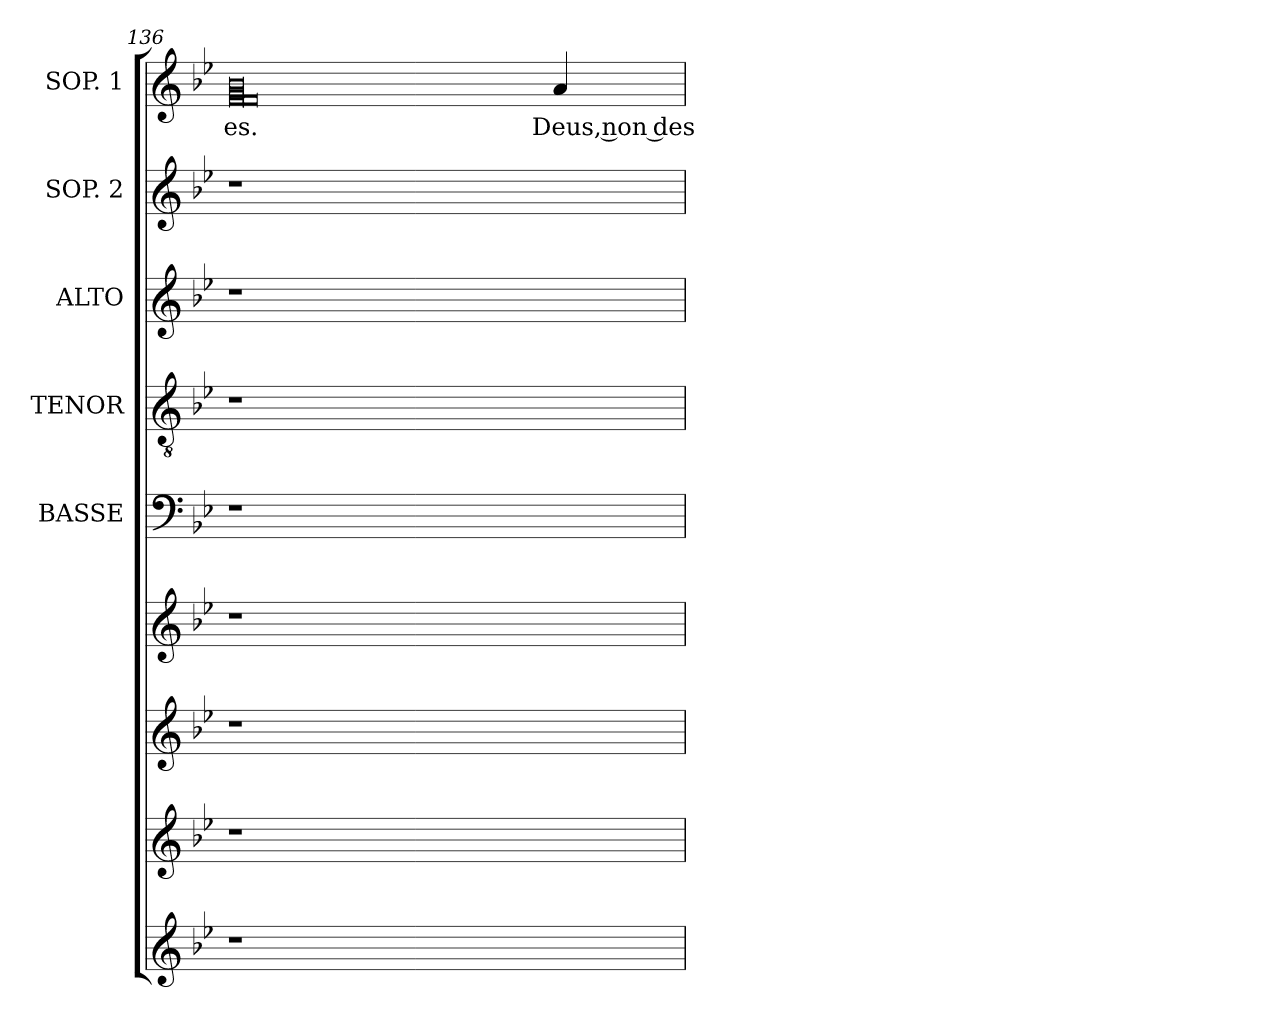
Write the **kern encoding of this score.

**kern	**kern	**kern	**kern	**kern	**kern	**kern	**kern	**kern	**text
*part9	*part8	*part7	*part6	*part5	*part4	*part3	*part2	*part1	*part1
*staff9	*staff8	*staff7	*staff6	*staff5	*staff4	*staff3	*staff2	*staff1	*staff1
*	*	*	*	*I"BASSE	*I"TENOR	*I"ALTO	*I"SOP. 2	*I"SOP. 1	*
*	*	*	*	*I'BAS.	*I'TEN.	*I'ALT.	*I'SOP. 2	*I'SOP. 1	*
*clefG2	*clefG2	*clefG2	*clefG2	*clefF4	*clefGv2	*clefG2	*clefG2	*clefG2	*
*k[b-e-]	*k[b-e-]	*k[b-e-]	*k[b-e-]	*k[b-e-]	*k[b-e-]	*k[b-e-]	*k[b-e-]	*k[b-e-]	*
*B-:	*B-:	*B-:	*B-:	*B-:	*B-:	*B-:	*B-:	*B-:	*
=136	=136	=136	=136	=136	=136	=136	=136	=136	=136
!	!	!	!	!	!	!	!	!	!LO:LY:b:rj
1r	1r	1r	1r	1r	1r	1r	1r	0f 0f 0g 0b-	-es.
0.ryy	0.ryy	0.ryy	0.ryy	0.ryy	0.ryy	0.ryy	0.ryy	.	.
.	.	.	.	.	.	.	.	1..ryy	.
!	!	!	!	!	!	!	!	!	!LO:LY:b:rj
.	.	.	.	.	.	.	.	4a/	Deus, non des
=	=	=	=	=	=	=	=	=	=
*-	*-	*-	*-	*-	*-	*-	*-	*-	*-
